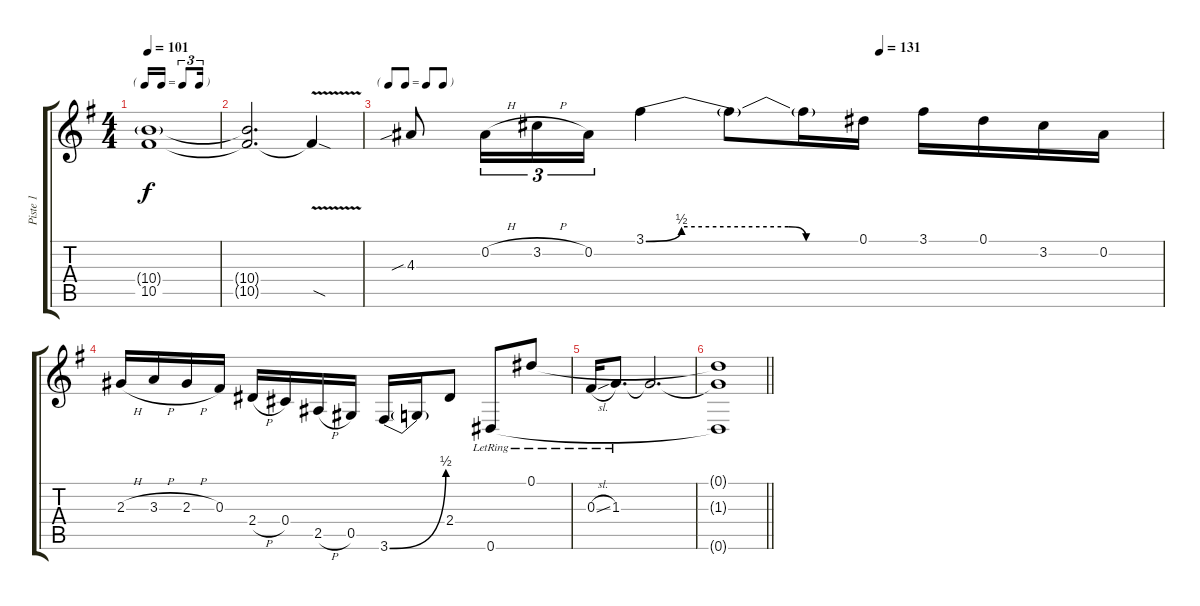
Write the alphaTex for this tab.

\track ("Piste 1" "Piste 1") {instrument distortionguitar}
\staff {score tabs}
\tuning (Eb4 Bb3 Gb3 Db3 Ab2 Eb2) {hide}
\ts (4 4)
\tf triplet16th
\tempo 101
\clef g2
\ks g
(10.4{g} 10.5{t}).1{dy f} |
(10.4{t} 10.5{t}).2{d} 10.5{v sod t}.4 |
\tf none
\tempo (131 0.625)
4.3{sib}.8 0.2{h}.16{tu (3 2)} 3.2{h}.16{tu (3 2)} 0.2.16{tu (3 2)} 3.1{be (custom 0 0 10 2 40 2 45 0 60 0)}.4 3.1{t}.8 3.1{t}.16 0.1.16 3.1.16 0.1.16 3.2.16 0.2.16 |
2.3{h}.16 3.3{h}.16 2.3{h}.16 0.3.16 2.4{h}.16 0.4.16 2.5{h}.16 0.5.16 3.6{be (bend 0 0 60 2)}.16 3.6{t}.16 2.4.8 0.6{lr}.8 0.1{lr}.8 |
0.3{sl lr}.16 1.3{lr}.8{d volume 0} 1.3{t}.2{d} |
\barLineRight lightlight
(0.1{t} 1.3{t} 0.6{t}).1
